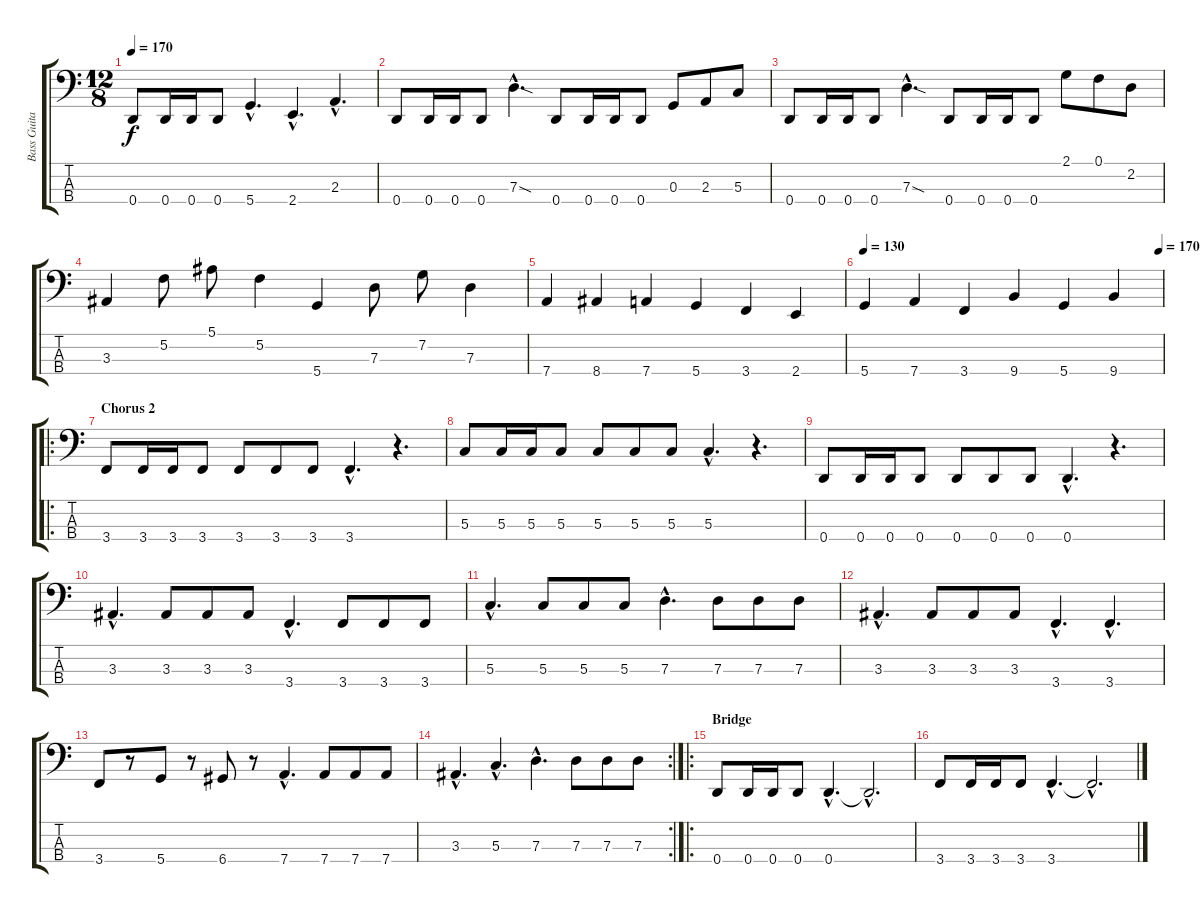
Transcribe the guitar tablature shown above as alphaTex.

\track ("Bass Guitar" "Bass Guita") {instrument electricbassfinger}
\staff {score tabs}
\tuning (F2 C2 G1 D1) {hide}
\ts (12 8)
\tempo 170
\clef f4
\ks c
0.4.8{dy f} 0.4.16 0.4.16 0.4.8 5.4{hac}.4{d} 2.4{hac}.4{d} 2.3{hac}.4{d} |
0.4.8 0.4.16 0.4.16 0.4.8 7.3{sod hac}.4{d} 0.4.8 0.4.16 0.4.16 0.4.8 0.3.8 2.3.8 5.3.8 |
0.4.8 0.4.16 0.4.16 0.4.8 7.3{sod hac}.4{d} 0.4.8 0.4.16 0.4.16 0.4.8 2.1.8 0.1.8 2.2.8 |
3.3.4 5.2.8 5.1.8 5.2.4 5.4.4 7.3.8 7.2.8 7.3.4 |
7.4.4 8.4.4 7.4.4 5.4.4 3.4.4 2.4.4 |
\tempo 130
\tempo (170 0.9895833333333334)
5.4.4 7.4.4 3.4.4 9.4.4 5.4.4 9.4.4 |
\ro
\section ("" "Chorus 2")
3.4.8 3.4.16 3.4.16 3.4.8 3.4.8 3.4.8 3.4.8 3.4{hac}.4{d} r.4{d} |
5.3.8 5.3.16 5.3.16 5.3.8 5.3.8 5.3.8 5.3.8 5.3{hac}.4{d} r.4{d} |
0.4.8 0.4.16 0.4.16 0.4.8 0.4.8 0.4.8 0.4.8 0.4{hac}.4{d} r.4{d} |
3.3{hac}.4{d} 3.3.8 3.3.8 3.3.8 3.4{hac}.4{d} 3.4.8 3.4.8 3.4.8 |
5.3{hac}.4{d} 5.3.8 5.3.8 5.3.8 7.3{hac}.4{d} 7.3.8 7.3.8 7.3.8 |
3.3{hac}.4{d} 3.3.8 3.3.8 3.3.8 3.4{hac}.4{d} 3.4{hac}.4{d} |
3.4.8 r.8 5.4.8 r.8 6.4.8 r.8 7.4{hac}.4{d} 7.4.8 7.4.8 7.4.8 |
\rc 2
3.3{hac}.4{d} 5.3{hac}.4{d} 7.3{hac}.4{d} 7.3.8 7.3.8 7.3.8 |
\ro
\section ("" "Bridge")
0.4.8 0.4.16 0.4.16 0.4.8 0.4{hac}.4{d} 0.4{hac t}.2{d} |
3.4.8 3.4.16 3.4.16 3.4.8 3.4{hac}.4{d} 3.4{hac t}.2{d}
